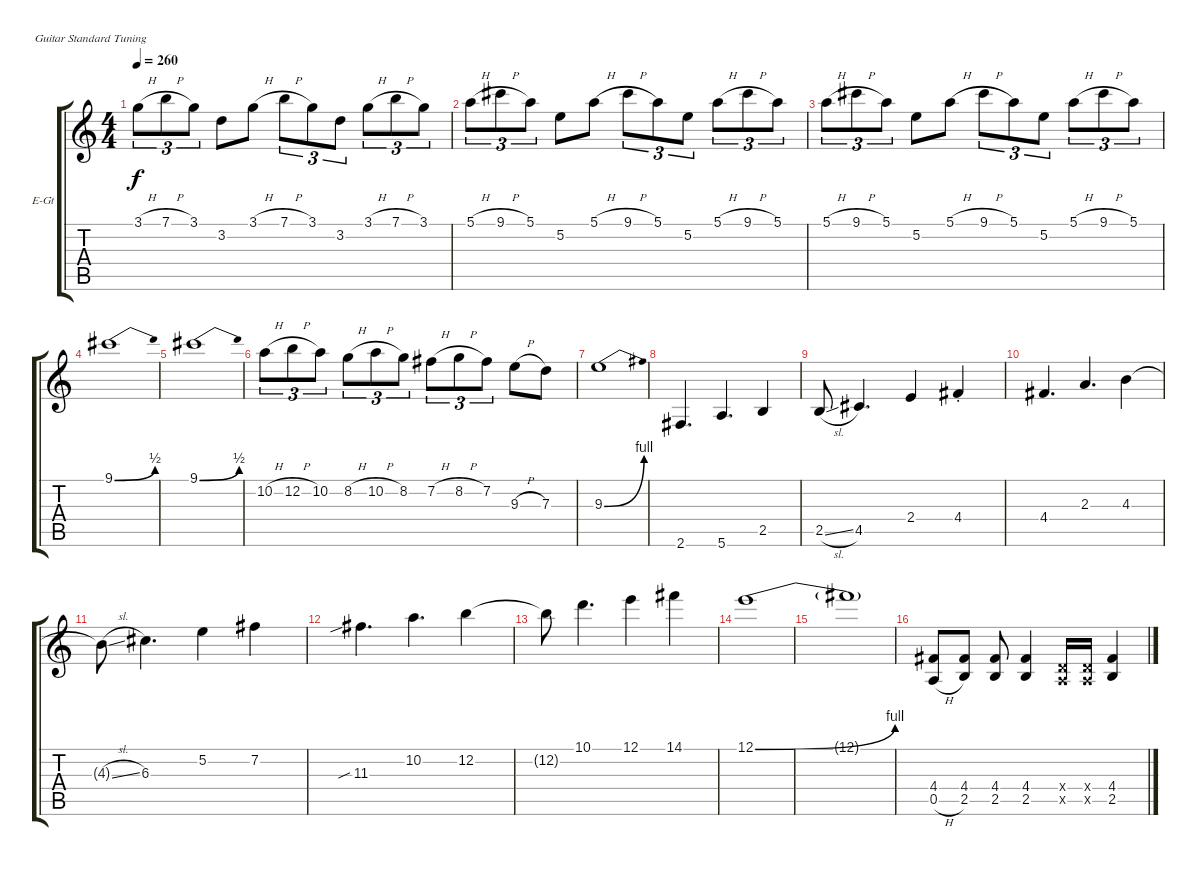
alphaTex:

\defaultSystemsLayout 4
\bracketExtendMode groupsimilarinstruments
\firstSystemTrackNameOrientation horizontal
\otherSystemsTrackNameOrientation horizontal
\track ("Herman Frank" "E-Gt") {instrument distortionguitar}
\staff {score tabs}
\tuning (E4 B3 G3 D3 A2 E2)
\ts (4 4)
\tempo 260
\clef g2
\ks c
3.1{h}.8{tu (3 2) dy f} 7.1{h}.8{tu (3 2)} 3.1.8{tu (3 2)} 3.2.8 3.1{h}.8 7.1{h}.8{tu (3 2)} 3.1.8{tu (3 2)} 3.2.8{tu (3 2)} 3.1{h}.8{tu (3 2)} 7.1{h}.8{tu (3 2)} 3.1.8{tu (3 2)} |
5.1{h}.8{tu (3 2)} 9.1{h}.8{tu (3 2)} 5.1.8{tu (3 2)} 5.2.8 5.1{h}.8 9.1{h}.8{tu (3 2)} 5.1.8{tu (3 2)} 5.2.8{tu (3 2)} 5.1{h}.8{tu (3 2)} 9.1{h}.8{tu (3 2)} 5.1.8{tu (3 2)} |
5.1{h}.8{tu (3 2)} 9.1{h}.8{tu (3 2)} 5.1.8{tu (3 2)} 5.2.8 5.1{h}.8 9.1{h}.8{tu (3 2)} 5.1.8{tu (3 2)} 5.2.8{tu (3 2)} 5.1{h}.8{tu (3 2)} 9.1{h}.8{tu (3 2)} 5.1.8{tu (3 2)} |
9.1{be (bend 0 0 60 2)}.1 |
9.1{be (bend 0 0 21.599999999999998 2)}.1 |
10.2{h}.8{tu (3 2)} 12.2{h}.8{tu (3 2)} 10.2.8{tu (3 2)} 8.2{h}.8{tu (3 2)} 10.2{h}.8{tu (3 2)} 8.2.8{tu (3 2)} 7.2{h}.8{tu (3 2)} 8.2{h}.8{tu (3 2)} 7.2.8{tu (3 2)} 9.3{h}.8 7.3.8 |
9.3{be (bend 0 0 60 4)}.1 |
2.6.4{d} 5.6.4{d} 2.5.4 |
2.5{sl}.8 4.5.4{d} 2.4.4 4.4{st}.4 |
4.4.4{d} 2.3.4{d} 4.3.4 |
4.3{sl t}.8 6.3.4{d} 5.2.4 7.2.4 |
11.3{sib}.4{d} 10.2.4{d} 12.2.4 |
12.2{t}.8 10.1.4{d} 12.1.4 14.1.4 |
12.1{be (bend 0 0 60 4)}.1 |
12.1{t}.1 |
(4.4 0.5{h}).8 (4.4 2.5).8 (4.4 2.5).8 (4.4 2.5).4 (0.4{x} 0.5{x}).16 (0.4{x} 0.5{x}).16 (2.5 4.4).4
